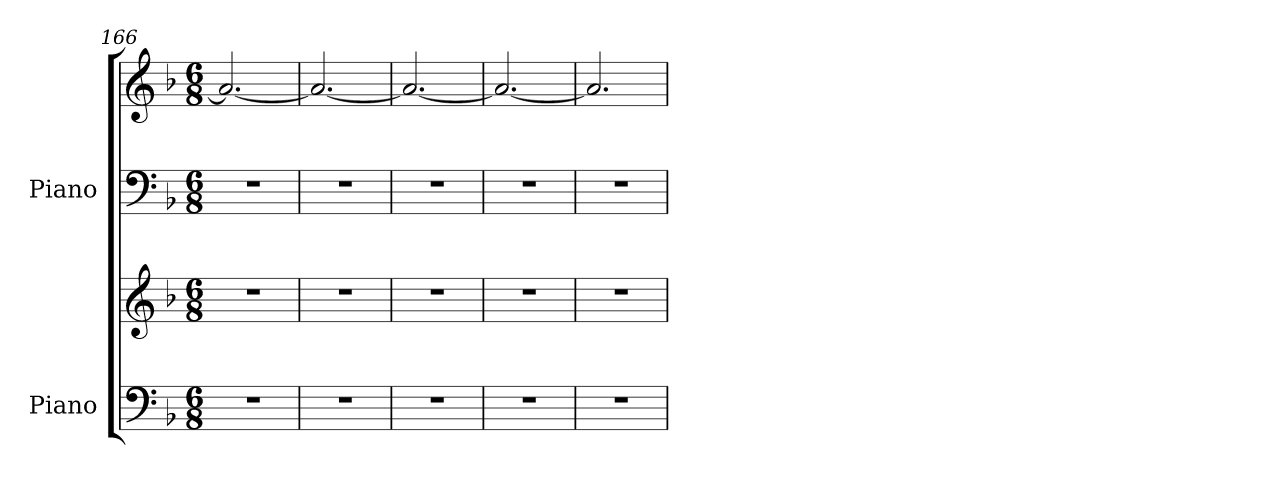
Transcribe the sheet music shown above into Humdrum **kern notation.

**kern	**kern	**kern	**kern
*part2	*part2	*part1	*part1
*staff4	*staff3	*staff2	*staff1
*I"Piano	*	*I"Piano	*
*I'Pno.	*	*I'Pno.	*
*clefF4	*clefG2	*clefF4	*clefG2
*k[b-]	*k[b-]	*k[b-]	*k[b-]
*M6/8	*M6/8	*M6/8	*M6/8
=166	=166	=166	=166
2.r	2.r	2.r	2.a/_
=167	=167	=167	=167
2.r	2.r	2.r	2.a/_
=168	=168	=168	=168
2.r	2.r	2.r	2.a/_
=169	=169	=169	=169
2.r	2.r	2.r	2.a/_
=170	=170	=170	=170
2.r	2.r	2.r	2.a/]
=	=	=	=
*-	*-	*-	*-
